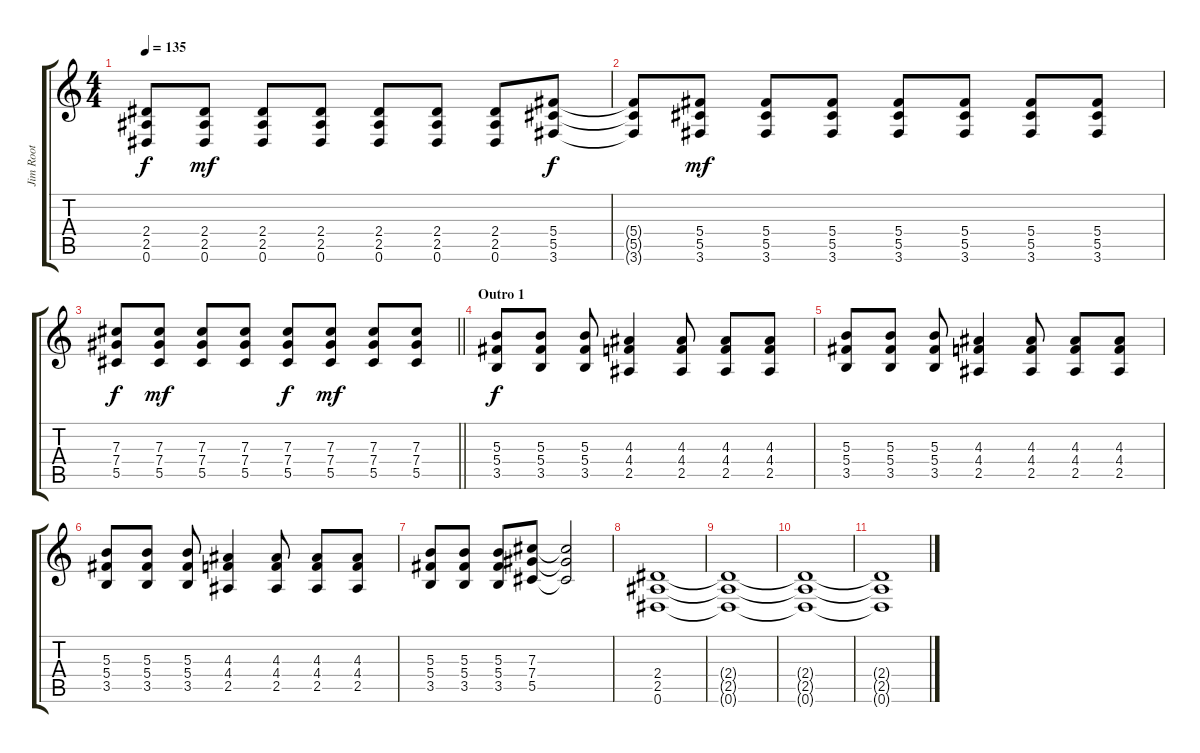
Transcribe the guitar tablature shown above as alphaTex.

\track ("Jim Root" "Jim Root") {instrument distortionguitar}
\staff {score tabs}
\tuning (Eb4 Bb3 Gb3 Db3 Ab2 Eb2) {hide}
\ts (4 4)
\tempo 135
\clef g2
\ks c
(2.4 2.5 0.6).8{dy f} (2.4 2.5 0.6).8{dy mf} (2.4 2.5 0.6).8 (2.4 2.5 0.6).8 (2.4 2.5 0.6).8 (2.4 2.5 0.6).8 (2.4 2.5 0.6).8 (5.4 5.5 3.6).8{dy f} |
(5.4{t} 5.5{t} 3.6{t}).8 (5.4 5.5 3.6).8{dy mf} (5.4 5.5 3.6).8 (5.4 5.5 3.6).8 (5.4 5.5 3.6).8 (5.4 5.5 3.6).8 (5.4 5.5 3.6).8 (5.4 5.5 3.6).8 |
\barLineRight lightlight
(7.3 7.4 5.5).8{dy f} (7.3 7.4 5.5).8{dy mf} (7.3 7.4 5.5).8 (7.3 7.4 5.5).8 (7.3 7.4 5.5).8{dy f} (7.3 7.4 5.5).8{dy mf} (7.3 7.4 5.5).8 (7.3 7.4 5.5).8 |
\section ("" "Outro 1")
(5.3 5.4 3.5).8{dy f} (5.3 5.4 3.5).8 (5.3 5.4 3.5).8 (4.3 4.4 2.5).4 (4.3 4.4 2.5).8 (4.3 4.4 2.5).8 (4.3 4.4 2.5).8 |
(5.3 5.4 3.5).8 (5.3 5.4 3.5).8 (5.3 5.4 3.5).8 (4.3 4.4 2.5).4 (4.3 4.4 2.5).8 (4.3 4.4 2.5).8 (4.3 4.4 2.5).8 |
(5.3 5.4 3.5).8 (5.3 5.4 3.5).8 (5.3 5.4 3.5).8 (4.3 4.4 2.5).4 (4.3 4.4 2.5).8 (4.3 4.4 2.5).8 (4.3 4.4 2.5).8 |
(5.3 5.4 3.5).8 (5.3 5.4 3.5).8 (5.3 5.4 3.5).8 (7.3 7.4 5.5).8 (7.3{t} 7.4{t} 5.5{t}).2 |
(2.4 2.5 0.6).1 |
(2.4{t} 2.5{t} 0.6{t}).1 |
(2.4{t} 2.5{t} 0.6{t}).1 |
(2.4{t} 2.5{t} 0.6{t}).1
